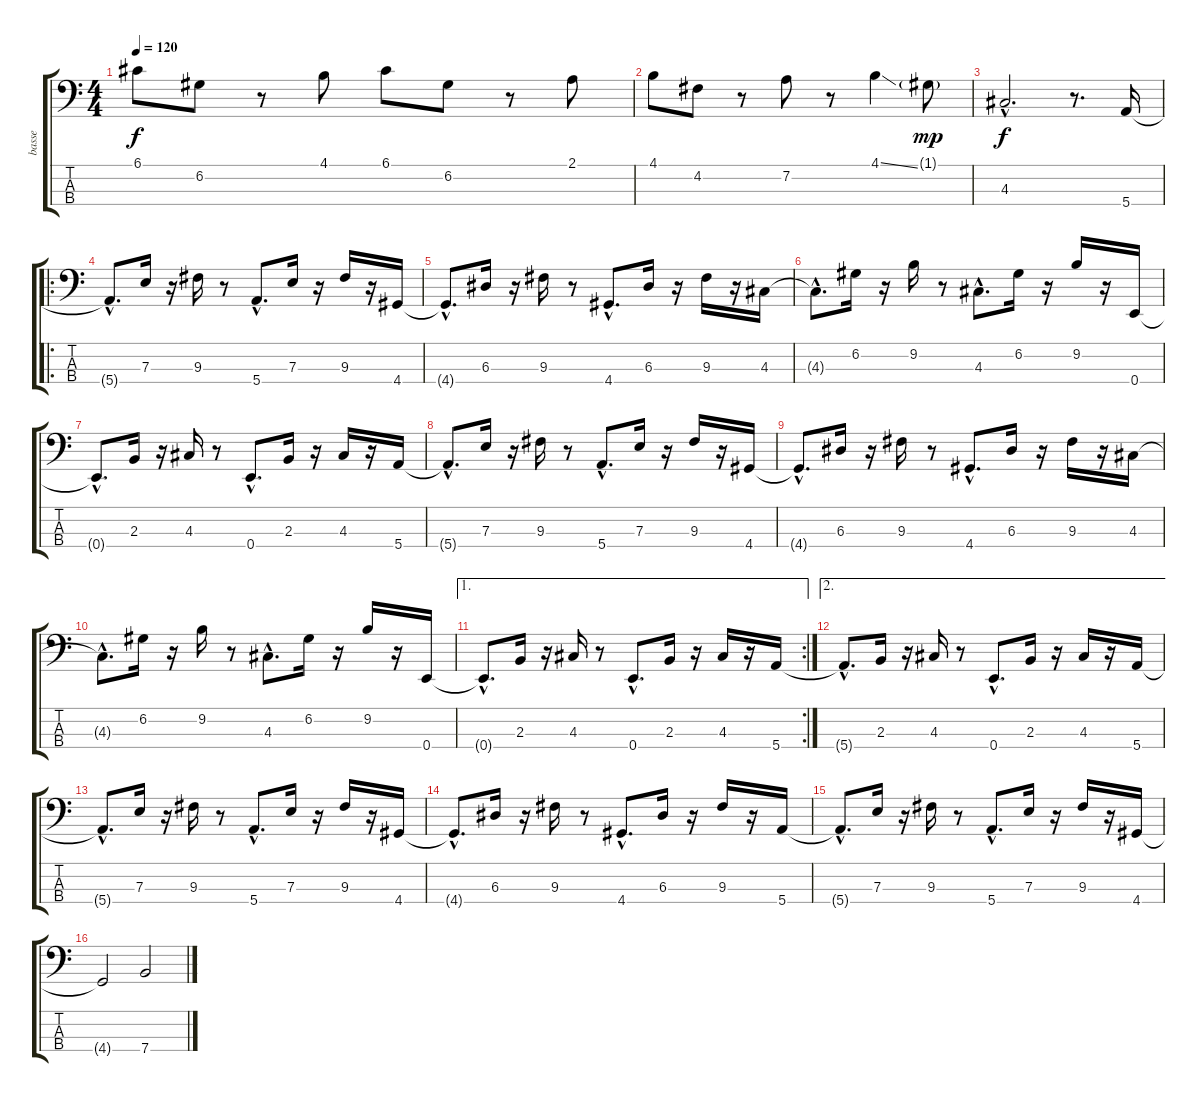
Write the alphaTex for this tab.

\track ("basse" "basse") {instrument acousticguitarnylon}
\staff {score tabs}
\tuning (G2 D2 A1 E1) {hide}
\ts (4 4)
\tempo 120
\clef f4
\ks c
6.1.8{dy f} 6.2.8 r.8 4.1.8 6.1.8 6.2.8 r.8 2.1.8 |
4.1.8 4.2.8 r.8 7.2.8 r.8 4.1{ss}.4 1.1{g}.8{dy mp} |
4.3{hac}.2{d dy f} r.8{d} 5.4.16 |
\ro
5.4{hac t}.8{d} 7.3.16 r.16 9.3.16 r.8 5.4{hac}.8{d} 7.3.16 r.16 9.3.16 r.16 4.4.16 |
4.4{hac t}.8{d} 6.3.16 r.16 9.3.16 r.8 4.4{hac}.8{d} 6.3.16 r.16 9.3.16 r.16 4.3.16 |
4.3{hac t}.8{d} 6.2.16 r.16 9.2.16 r.8 4.3{hac}.8{d} 6.2.16 r.16 9.2.16 r.16 0.4.16 |
0.4{hac t}.8{d} 2.3.16 r.16 4.3.16 r.8 0.4{hac}.8{d} 2.3.16 r.16 4.3.16 r.16 5.4.16 |
5.4{hac t}.8{d} 7.3.16 r.16 9.3.16 r.8 5.4{hac}.8{d} 7.3.16 r.16 9.3.16 r.16 4.4.16 |
4.4{hac t}.8{d} 6.3.16 r.16 9.3.16 r.8 4.4{hac}.8{d} 6.3.16 r.16 9.3.16 r.16 4.3.16 |
4.3{hac t}.8{d} 6.2.16 r.16 9.2.16 r.8 4.3{hac}.8{d} 6.2.16 r.16 9.2.16 r.16 0.4.16 |
\ae 1
\rc 2
0.4{hac t}.8{d} 2.3.16 r.16 4.3.16 r.8 0.4{hac}.8{d} 2.3.16 r.16 4.3.16 r.16 5.4.16 |
\ae 2
5.4{hac t}.8{d} 2.3.16 r.16 4.3.16 r.8 0.4{hac}.8{d} 2.3.16 r.16 4.3.16 r.16 5.4.16 |
5.4{hac t}.8{d} 7.3.16 r.16 9.3.16 r.8 5.4{hac}.8{d} 7.3.16 r.16 9.3.16 r.16 4.4.16 |
4.4{hac t}.8{d} 6.3.16 r.16 9.3.16 r.8 4.4{hac}.8{d} 6.3.16 r.16 9.3.16 r.16 5.4.16 |
5.4{hac t}.8{d} 7.3.16 r.16 9.3.16 r.8 5.4{hac}.8{d} 7.3.16 r.16 9.3.16 r.16 4.4.16 |
4.4{t}.2 7.4.2
